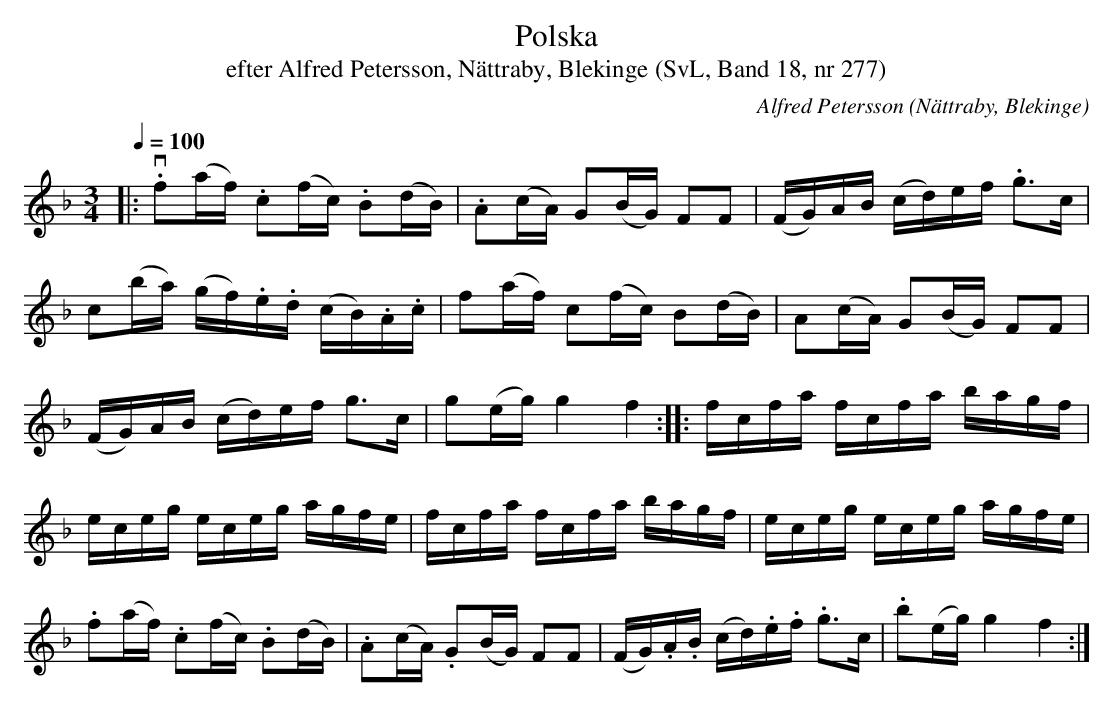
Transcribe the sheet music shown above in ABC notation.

X:1
T:Polska
T:efter Alfred Petersson, Nättraby, Blekinge (SvL, Band 18, nr 277)
O:Nättraby, Blekinge
C:Alfred Petersson
M:3/4
L:1/16
Q:1/4=100
K:F
|:v.f2(af) .c2(fc) .B2(dB)|.A2(cA) G2(BG) F2F2|(FG)AB (cd)ef .g3c|
c2(ba) (gf).e.d (cB).A.c|f2(af) c2(fc) B2(dB)|A2(cA) G2(BG) F2F2|
(FG)AB (cd)ef g3c|g2(eg) g4 f4::fcfa fcfa bagf|
eceg eceg agfe|fcfa fcfa bagf|eceg eceg agfe|
.f2(af) .c2(fc) .B2(dB)|.A2(cA) .G2(BG) F2F2|(FG).A.B (cd).e.f .g3c|.b2(eg) g4 f4:|
